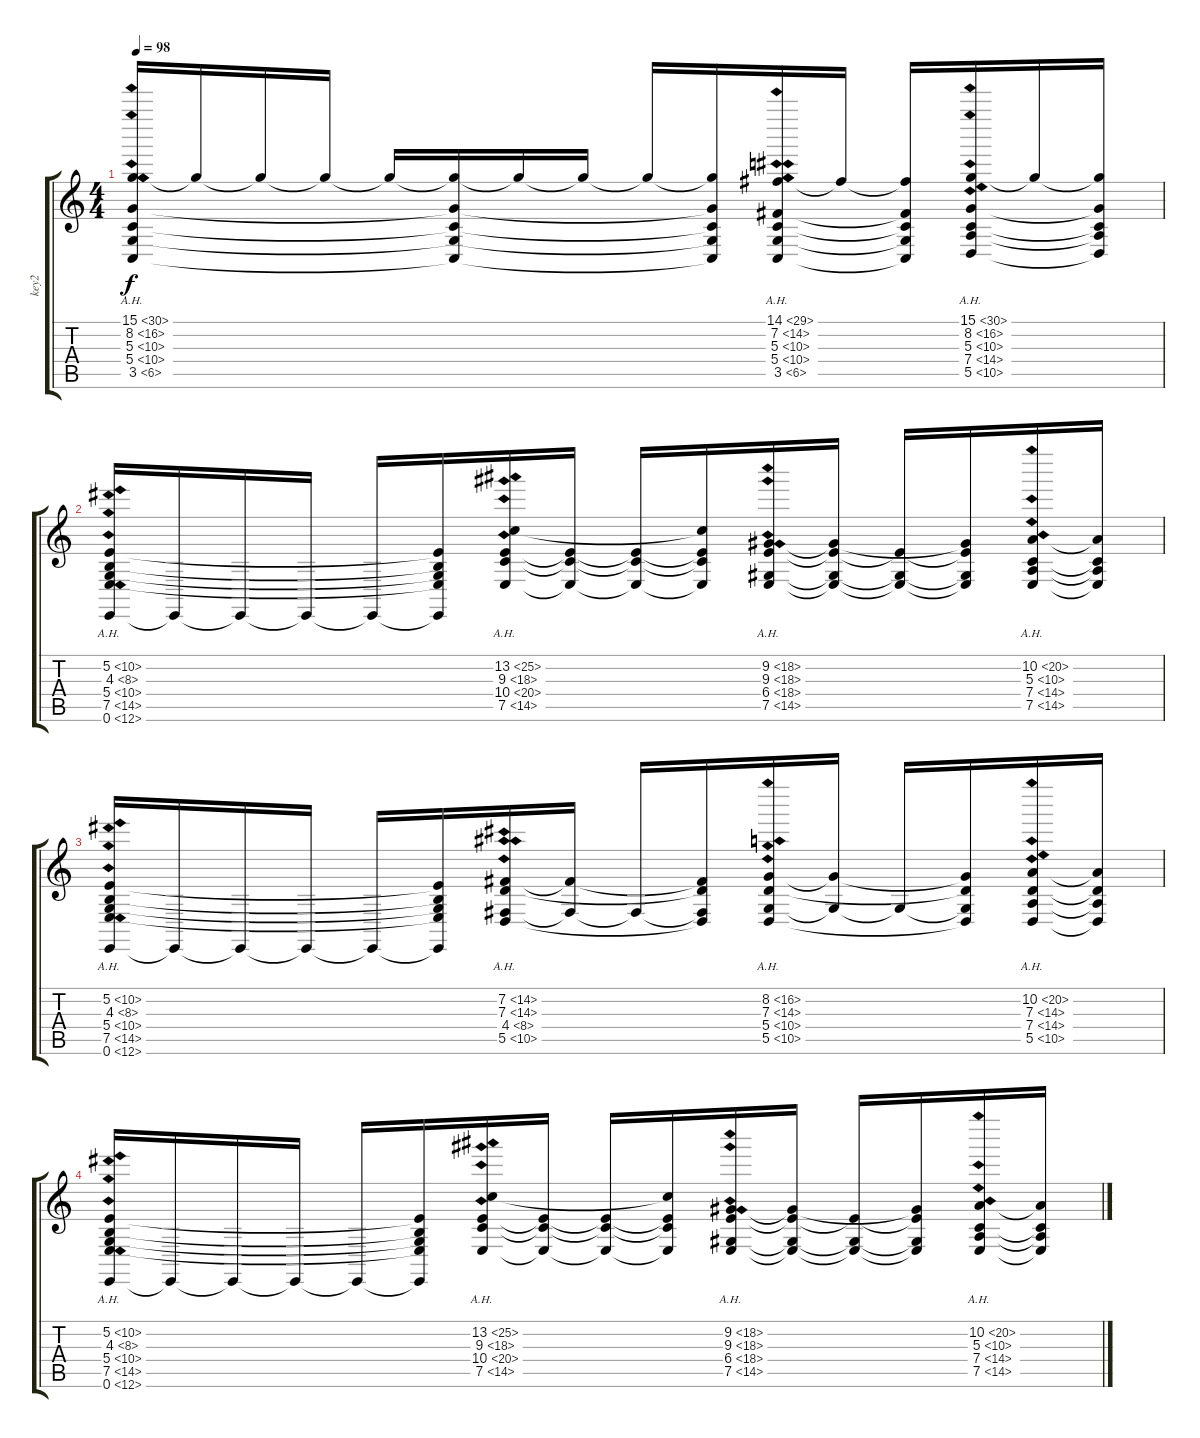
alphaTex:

\track ("key2" "key2") {instrument stringensemble1}
\staff {score tabs}
\tuning (E4 B3 G3 D3 A2 E2) {hide}
\ts (4 4)
\tempo 98
\clef g2
\ks c
(15.1{ah 15} 8.2{ah 8} 5.3{ah 5} 5.4{ah 5} 3.5{ah 3}).16{dy f} 15.1{t}.16 15.1{t}.16 15.1{t}.16 15.1{t}.16 (15.1{t} 8.2{t} 5.3{t} 5.4{t} 3.5{t}).16 15.1{t}.16 15.1{t}.16 15.1{t}.16 (15.1{t} 8.2{t} 5.3{t} 5.4{t} 3.5{t}).16 (14.1{ah 15} 7.2{ah 7} 5.3{ah 5} 5.4{ah 5} 3.5{ah 3}).16 14.1{t}.16 (14.1{t} 7.2{t} 5.3{t} 5.4{t} 3.5{t}).16 (15.1{ah 15} 8.2{ah 8} 5.3{ah 5} 7.4{ah 7} 5.5{ah 5}).16 15.1{t}.16 (15.1{t} 8.2{t} 5.3{t} 7.4{t} 5.5{t}).16 |
(5.2{ah 5} 4.3{ah 4} 5.4{ah 5} 7.5{ah 7} 0.6{ah 12}).16 0.6{t}.16 0.6{t}.16 0.6{t}.16 0.6{t}.16 (5.2{t} 4.3{t} 5.4{t} 7.5{t} 0.6{t}).16 (13.2{ah 12} 9.3{ah 9} 10.4{ah 10} 7.5{ah 7}).16 (9.3{t} 10.4{t} 7.5{t}).16 (9.3{t} 10.4{t} 7.5{t}).16 (13.2{t} 9.3{t} 10.4{t} 7.5{t}).16 (9.2{ah 9} 9.3{ah 9} 6.4{ah 12} 7.5{ah 7}).16 (9.2{t} 9.3{t} 6.4{t} 7.5{t}).16 (9.3{t} 6.4{t} 7.5{t}).16 (9.2{t} 9.3{t} 6.4{t} 7.5{t}).16 (10.2{ah 10} 5.3{ah 5} 7.4{ah 7} 7.5{ah 7}).16 (10.2{t} 5.3{t} 7.4{t} 7.5{t}).16 |
(5.2{ah 5} 4.3{ah 4} 5.4{ah 5} 7.5{ah 7} 0.6{ah 12}).16 0.6{t}.16 0.6{t}.16 0.6{t}.16 0.6{t}.16 (5.2{t} 4.3{t} 5.4{t} 7.5{t} 0.6{t}).16 (7.2{ah 7} 7.3{ah 7} 4.4{ah 4} 5.5{ah 5}).16 (7.2{t} 4.4{t}).16 4.4{t}.16 (7.2{t} 7.3{t} 4.4{t} 5.5{t}).16 (8.2{ah 8} 7.3{ah 7} 5.4{ah 5} 5.5{ah 5}).16 (8.2{t} 5.4{t}).16 5.4{t}.16 (8.2{t} 7.3{t} 5.4{t} 5.5{t}).16 (10.2{ah 10} 7.3{ah 7} 7.4{ah 7} 5.5{ah 5}).16 (10.2{t} 7.3{t} 7.4{t} 5.5{t}).16 |
(5.2{ah 5} 4.3{ah 4} 5.4{ah 5} 7.5{ah 7} 0.6{ah 12}).16 0.6{t}.16 0.6{t}.16 0.6{t}.16 0.6{t}.16 (5.2{t} 4.3{t} 5.4{t} 7.5{t} 0.6{t}).16 (13.2{ah 12} 9.3{ah 9} 10.4{ah 10} 7.5{ah 7}).16 (9.3{t} 10.4{t} 7.5{t}).16 (9.3{t} 10.4{t} 7.5{t}).16 (13.2{t} 9.3{t} 10.4{t} 7.5{t}).16 (9.2{ah 9} 9.3{ah 9} 6.4{ah 12} 7.5{ah 7}).16 (9.2{t} 9.3{t} 6.4{t} 7.5{t}).16 (9.3{t} 6.4{t} 7.5{t}).16 (9.2{t} 9.3{t} 6.4{t} 7.5{t}).16 (10.2{ah 10} 5.3{ah 5} 7.4{ah 7} 7.5{ah 7}).16 (10.2{t} 5.3{t} 7.4{t} 7.5{t}).16
